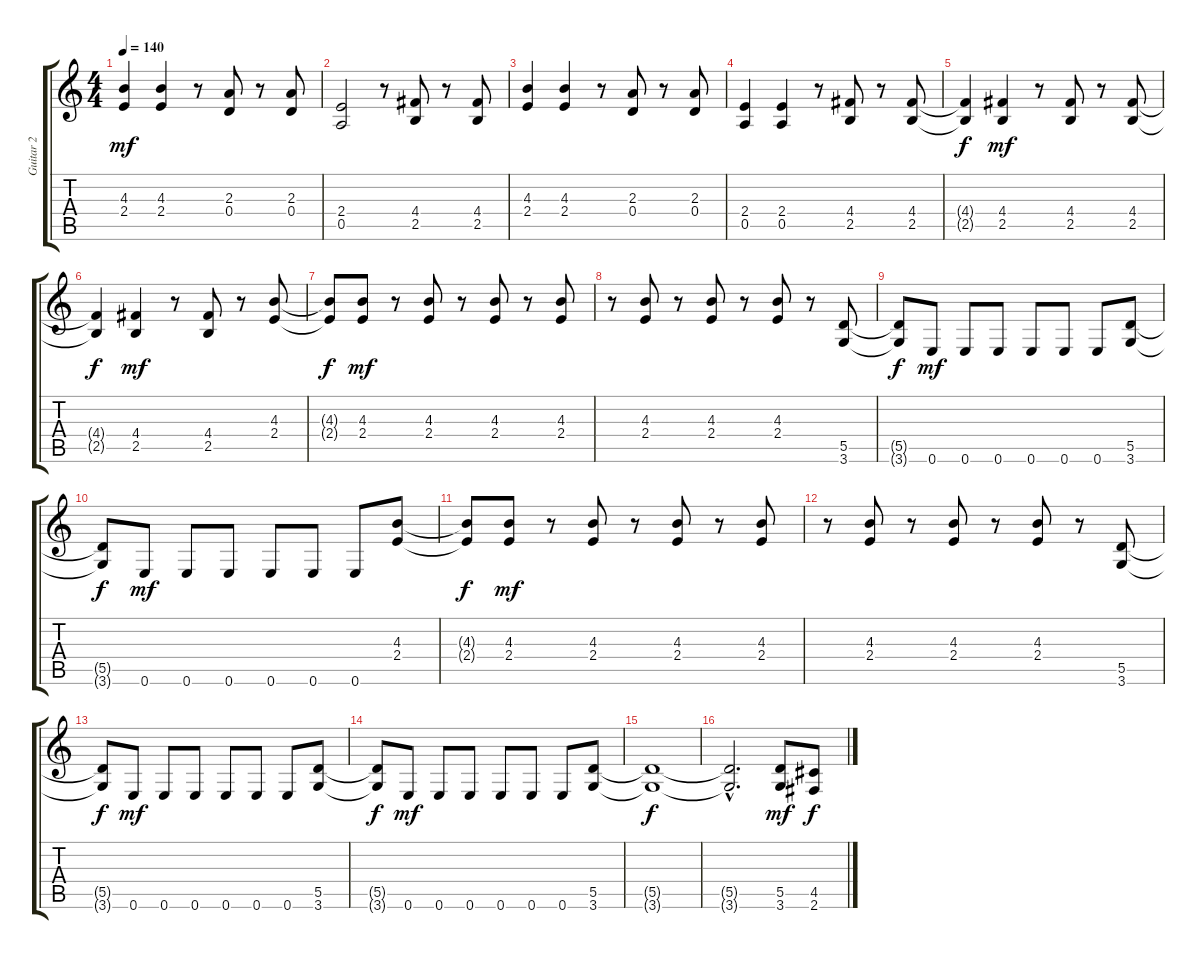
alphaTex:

\track ("Guitar 2" "Guitar 2") {instrument distortionguitar}
\staff {score tabs}
\tuning (E4 B3 G3 D3 A2 E2) {hide}
\ts (4 4)
\tempo 140
\clef g2
\ks c
(4.3 2.4).4{dy mf} (4.3 2.4).4 r.8 (2.3 0.4).8 r.8 (2.3 0.4).8 |
(2.4 0.5).2 r.8 (4.4 2.5).8 r.8 (4.4 2.5).8 |
(4.3 2.4).4 (4.3 2.4).4 r.8 (2.3 0.4).8 r.8 (2.3 0.4).8 |
(2.4 0.5).4 (2.4 0.5).4 r.8 (4.4 2.5).8 r.8 (4.4 2.5).8 |
(4.4{t} 2.5{t}).4{dy f} (4.4 2.5).4{dy mf} r.8 (4.4 2.5).8 r.8 (4.4 2.5).8 |
(4.4{t} 2.5{t}).4{dy f} (4.4 2.5).4{dy mf} r.8 (4.4 2.5).8 r.8 (4.3 2.4).8 |
(4.3{t} 2.4{t}).8{dy f} (4.3 2.4).8{dy mf} r.8 (4.3 2.4).8 r.8 (4.3 2.4).8 r.8 (4.3 2.4).8 |
r.8 (4.3 2.4).8 r.8 (4.3 2.4).8 r.8 (4.3 2.4).8 r.8 (5.5 3.6).8 |
(5.5{t} 3.6{t}).8{dy f} 0.6.8{dy mf} 0.6.8 0.6.8 0.6.8 0.6.8 0.6.8 (5.5 3.6).8 |
(5.5{t} 3.6{t}).8{dy f} 0.6.8{dy mf} 0.6.8 0.6.8 0.6.8 0.6.8 0.6.8 (4.3 2.4).8 |
(4.3{t} 2.4{t}).8{dy f} (4.3 2.4).8{dy mf} r.8 (4.3 2.4).8 r.8 (4.3 2.4).8 r.8 (4.3 2.4).8 |
r.8 (4.3 2.4).8 r.8 (4.3 2.4).8 r.8 (4.3 2.4).8 r.8 (5.5 3.6).8 |
(5.5{t} 3.6{t}).8{dy f} 0.6.8{dy mf} 0.6.8 0.6.8 0.6.8 0.6.8 0.6.8 (5.5 3.6).8 |
(5.5{t} 3.6{t}).8{dy f} 0.6.8{dy mf} 0.6.8 0.6.8 0.6.8 0.6.8 0.6.8 (5.5 3.6).8 |
(5.5{t} 3.6{t}).1{dy f} |
(5.5{hac t} 3.6{hac t}).2{d} (5.5 3.6).8{dy mf} (4.5 2.6).8{dy f}
